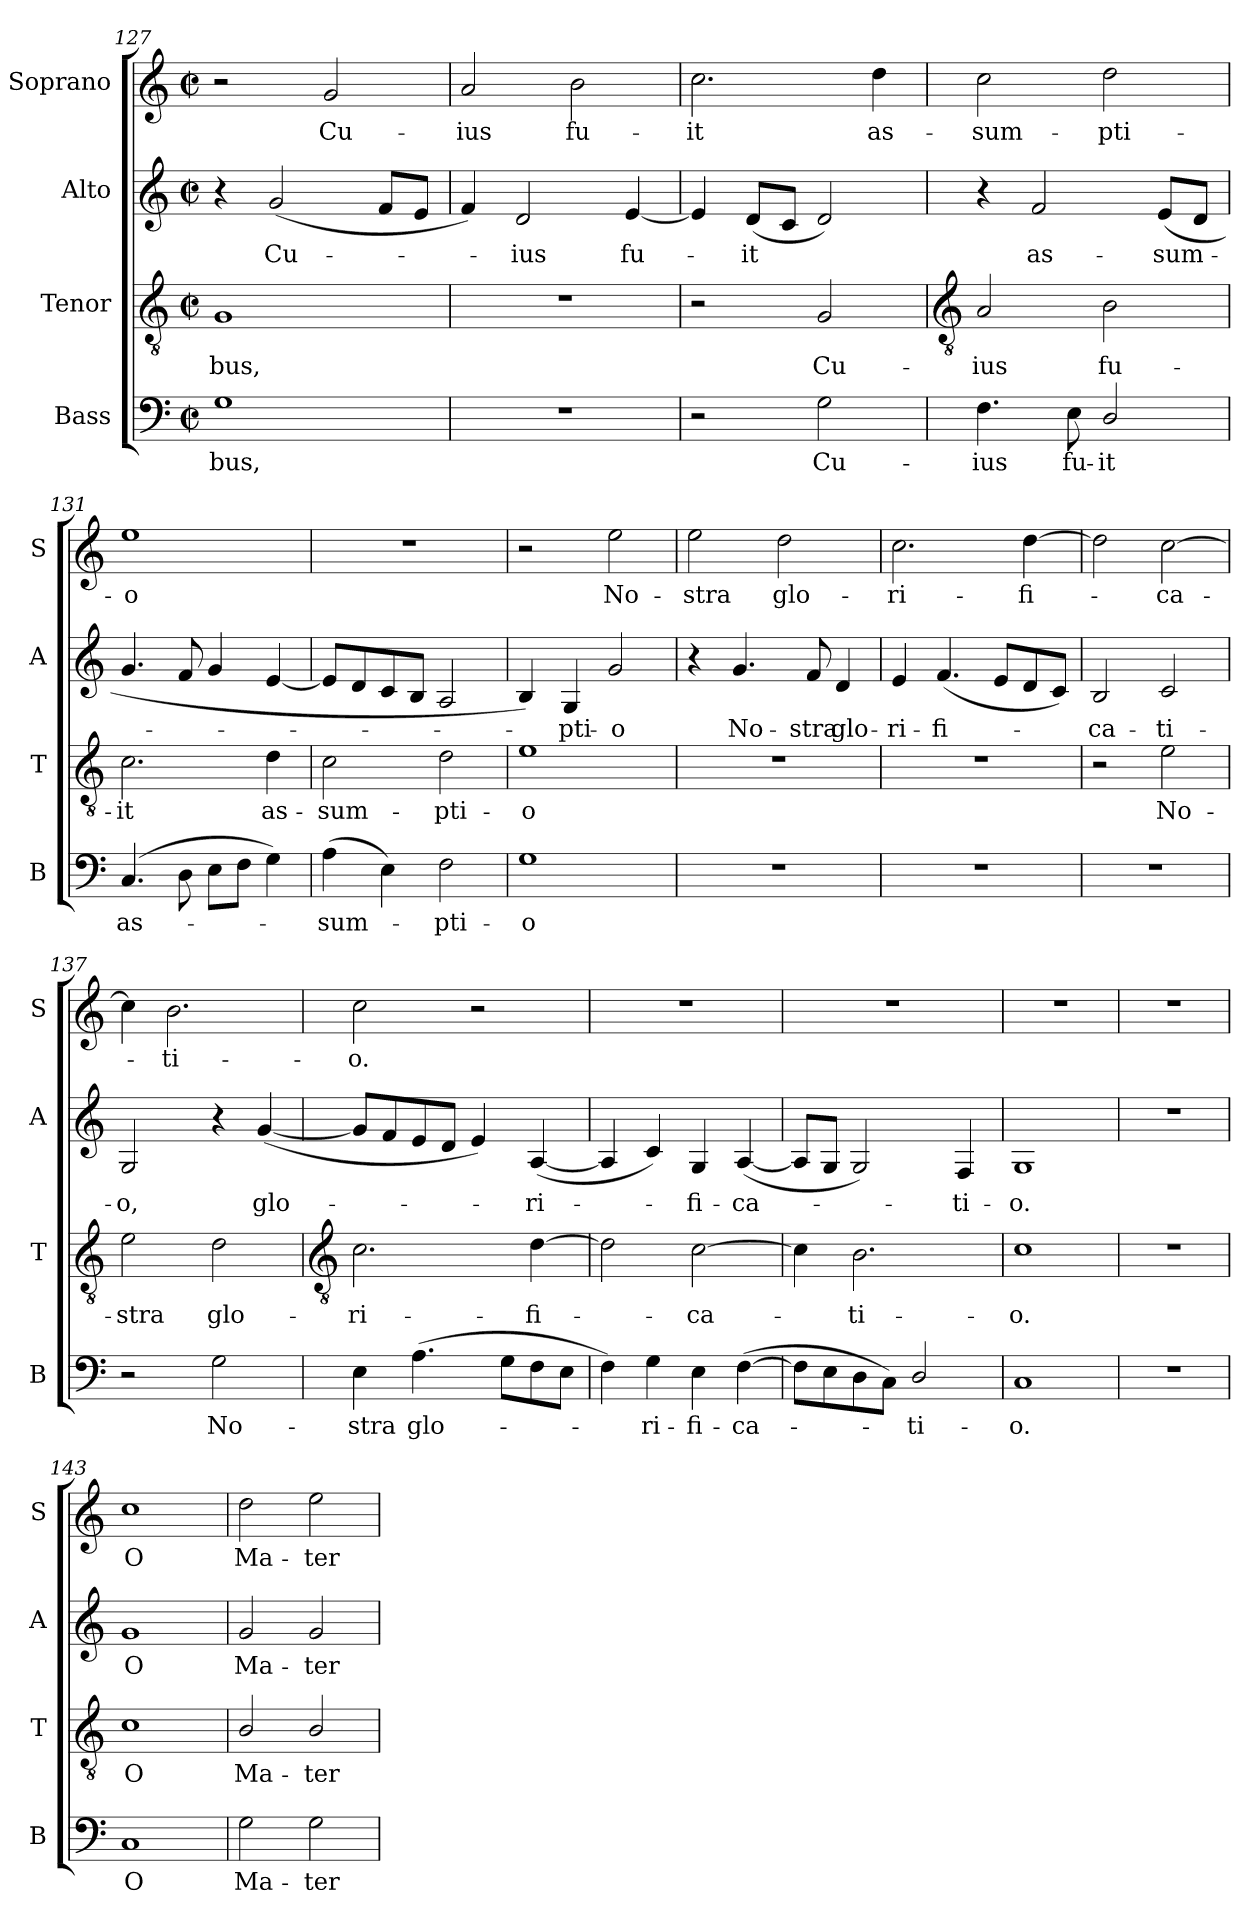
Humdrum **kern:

**kern	**text	**kern	**text	**kern	**text	**kern	**text
*part4	*part4	*part3	*part3	*part2	*part2	*part1	*part1
*staff4	*staff4	*staff3	*staff3	*staff2	*staff2	*staff1	*staff1
*I"Bass	*	*I"Tenor	*	*I"Alto	*	*I"Soprano	*
*I'B	*	*I'T	*	*I'A	*	*I'S	*
*clefF4	*	*clefGv2	*	*clefG2	*	*clefG2	*
*k[]	*	*k[]	*	*k[]	*	*k[]	*
*C:	*	*C:	*	*C:	*	*C:	*
*M2/2	*	*M2/2	*	*M2/2	*	*M2/2	*
*met(c|)	*	*met(c|)	*	*met(c|)	*	*met(c|)	*
=127	=127	=127	=127	=127	=127	=127	=127
!	!LO:LY:b	!	!LO:LY:b	!	!	!	!
1G	-bus,	1G	bus,	4r	.	2r	.
!	!	!	!	!	!LO:LY:b	!	!
.	.	.	.	(<2g	Cu-	.	.
!	!	!	!	!	!	!	!LO:LY:b
.	.	.	.	.	.	2g	Cu-
.	.	.	.	8fL	.	.	.
.	.	.	.	8eJ	.	.	.
=128	=128	=128	=128	=128	=128	=128	=128
!	!	!	!	!	!	!	!LO:LY:b
1r	.	1r	.	4f)	.	2a	-ius
!	!	!	!	!	!LO:LY:b	!	!
.	.	.	.	2d	ius	.	.
!	!	!	!	!	!	!	!LO:LY:b
.	.	.	.	.	.	2b	fu-
!	!	!	!	!	!LO:LY:b	!	!
.	.	.	.	[4e	fu-	.	.
=129	=129	=129	=129	=129	=129	=129	=129
!	!	!	!	!	!	!	!LO:LY:b
2r	.	2r	.	4e]	.	2.cc	-it
!	!	!	!	!	!LO:LY:b	!	!
.	.	.	.	(<8dL	it	.	.
.	.	.	.	8cJ	.	.	.
!	!LO:LY:b	!	!LO:LY:b	!	!	!	!
2G	Cu-	2G	Cu-	2d)	.	.	.
!	!	!	!	!	!	!	!LO:LY:b
.	.	.	.	.	.	4dd	as-
!!LO:LB:g=z
=130	=130	=130	=130	=130	=130	=130	=130
*	*	*clefGv2	*	*	*	*	*
!	!LO:LY:b	!	!LO:LY:b	!	!	!	!LO:LY:b
4.F	-ius	2A	-ius	4r	.	2cc	-sum-
!	!	!	!	!	!LO:LY:b	!	!
.	.	.	.	2f	as-	.	.
!	!LO:LY:b	!	!	!	!	!	!
8E	fu-	.	.	.	.	.	.
!	!LO:LY:b	!	!LO:LY:b	!	!	!	!LO:LY:b
2D/	-it	2B	fu-	.	.	2dd	-pti-
!	!	!	!	!	!LO:LY:b	!	!
.	.	.	.	(<8eL	-sum-	.	.
.	.	.	.	8dJ	.	.	.
=131	=131	=131	=131	=131	=131	=131	=131
!	!LO:LY:b	!	!LO:LY:b	!	!	!	!LO:LY:b
(>4.C	as-	2.c	-it	4.g	.	1ee	-o
8D	.	.	.	8f	.	.	.
8EL	.	.	.	4g	.	.	.
8FJ	.	.	.	.	.	.	.
!	!	!	!LO:LY:b	!	!	!	!
4G)	.	4d	as-	[4e	.	.	.
=132	=132	=132	=132	=132	=132	=132	=132
!	!LO:LY:b	!	!LO:LY:b	!	!	!	!
(>4A	sum-	2c	-sum-	8eL]	.	1r	.
.	.	.	.	8d	.	.	.
4E)	.	.	.	8c	.	.	.
.	.	.	.	8BJ	.	.	.
!	!LO:LY:b	!	!LO:LY:b	!	!	!	!
2F	pti-	2d	-pti-	2A	.	.	.
=133	=133	=133	=133	=133	=133	=133	=133
!	!LO:LY:b	!	!LO:LY:b	!	!	!	!
1G	-o	1e	-o	4B)	.	2r	.
!	!	!	!	!	!LO:LY:b	!	!
.	.	.	.	4G	pti-	.	.
!	!	!	!	!	!LO:LY:b	!	!LO:LY:b
.	.	.	.	2g	-o	2ee	No-
=134	=134	=134	=134	=134	=134	=134	=134
!	!	!	!	!	!	!	!LO:LY:b
1r	.	1r	.	4r	.	2ee	-stra
!	!	!	!	!	!LO:LY:b	!	!
.	.	.	.	4.g	No-	.	.
!	!	!	!	!	!	!	!LO:LY:b
.	.	.	.	.	.	2dd	glo-
!	!	!	!	!	!LO:LY:b	!	!
.	.	.	.	8f	-stra	.	.
!	!	!	!	!	!LO:LY:b	!	!
.	.	.	.	4d	glo-	.	.
=135	=135	=135	=135	=135	=135	=135	=135
!	!	!	!	!	!LO:LY:b	!	!LO:LY:b
1r	.	1r	.	4e	-ri-	2.cc	-ri-
!	!	!	!	!	!LO:LY:b	!	!
.	.	.	.	(<4.f	-fi-	.	.
.	.	.	.	8eL	.	.	.
!	!	!	!	!	!	!	!LO:LY:b
.	.	.	.	8d	.	[4dd	-fi-
.	.	.	.	8cJ)	.	.	.
=136	=136	=136	=136	=136	=136	=136	=136
!	!	!	!	!	!LO:LY:b	!	!
1r	.	2r	.	2B	ca-	2dd]	.
!	!	!	!LO:LY:b	!	!LO:LY:b	!	!LO:LY:b
.	.	2e	No-	2c	-ti-	[2cc	ca-
=137	=137	=137	=137	=137	=137	=137	=137
!	!	!	!LO:LY:b	!	!LO:LY:b	!	!
2r	.	2e	-stra	2G	-o,	4cc]	.
!	!	!	!	!	!	!	!LO:LY:b
.	.	.	.	.	.	2.b	ti-
!	!LO:LY:b	!	!LO:LY:b	!	!	!	!
2G	No-	2d	glo-	4r	.	.	.
!	!	!	!	!	!LO:LY:b	!	!
.	.	.	.	(<[4g	glo-	.	.
!!LO:LB:g=z
=138	=138	=138	=138	=138	=138	=138	=138
*	*	*clefGv2	*	*	*	*	*
!	!LO:LY:b	!	!LO:LY:b	!	!	!	!LO:LY:b
4E	-stra	2.c	-ri-	8gL]	.	2cc	-o.
.	.	.	.	8f	.	.	.
!	!LO:LY:b	!	!	!	!	!	!
(>4.A	glo-	.	.	8e	.	.	.
.	.	.	.	8dJ	.	.	.
.	.	.	.	4e)	.	2r	.
8GL	.	.	.	.	.	.	.
!	!	!	!LO:LY:b	!	!LO:LY:b	!	!
8F	.	[4d	-fi-	(<[4A	ri-	.	.
8EJ	.	.	.	.	.	.	.
=139	=139	=139	=139	=139	=139	=139	=139
4F)	.	2d]	.	4A]	.	1r	.
!	!LO:LY:b	!	!	!	!	!	!
4G	ri-	.	.	4c)	.	.	.
!	!LO:LY:b	!	!LO:LY:b	!	!LO:LY:b	!	!
4E	-fi-	[2c	ca-	4G	fi-	.	.
!	!LO:LY:b	!	!	!	!LO:LY:b	!	!
(>[4F	-ca-	.	.	(<[4A	-ca-	.	.
=140	=140	=140	=140	=140	=140	=140	=140
8FL]	.	4c]	.	8AL]	.	1r	.
8E	.	.	.	8GJ	.	.	.
!	!	!	!LO:LY:b	!	!	!	!
8D	.	2.B	ti-	2G)	.	.	.
8CJ)	.	.	.	.	.	.	.
!	!LO:LY:b	!	!	!	!	!	!
2D/	ti-	.	.	.	.	.	.
!	!	!	!	!	!LO:LY:b	!	!
.	.	.	.	4F	ti-	.	.
=141	=141	=141	=141	=141	=141	=141	=141
!	!LO:LY:b	!	!LO:LY:b	!	!LO:LY:b	!	!
1C	-o.	1c	-o.	1G	-o.	1r	.
=142	=142	=142	=142	=142	=142	=142	=142
1r	.	1r	.	1r	.	1r	.
=143	=143	=143	=143	=143	=143	=143	=143
!	!LO:LY:b	!	!LO:LY:b	!	!LO:LY:b	!	!LO:LY:b
1C	O	1c	O	1g	O	1cc	O
=144	=144	=144	=144	=144	=144	=144	=144
!	!LO:LY:b	!	!LO:LY:b	!	!LO:LY:b	!	!LO:LY:b
2G	Ma-	2B/	Ma-	2g	Ma-	2dd	Ma-
!	!LO:LY:b	!	!LO:LY:b	!	!LO:LY:b	!	!LO:LY:b
2G	-ter	2B/	-ter	2g	-ter	2ee	-ter
=	=	=	=	=	=	=	=
*-	*-	*-	*-	*-	*-	*-	*-
